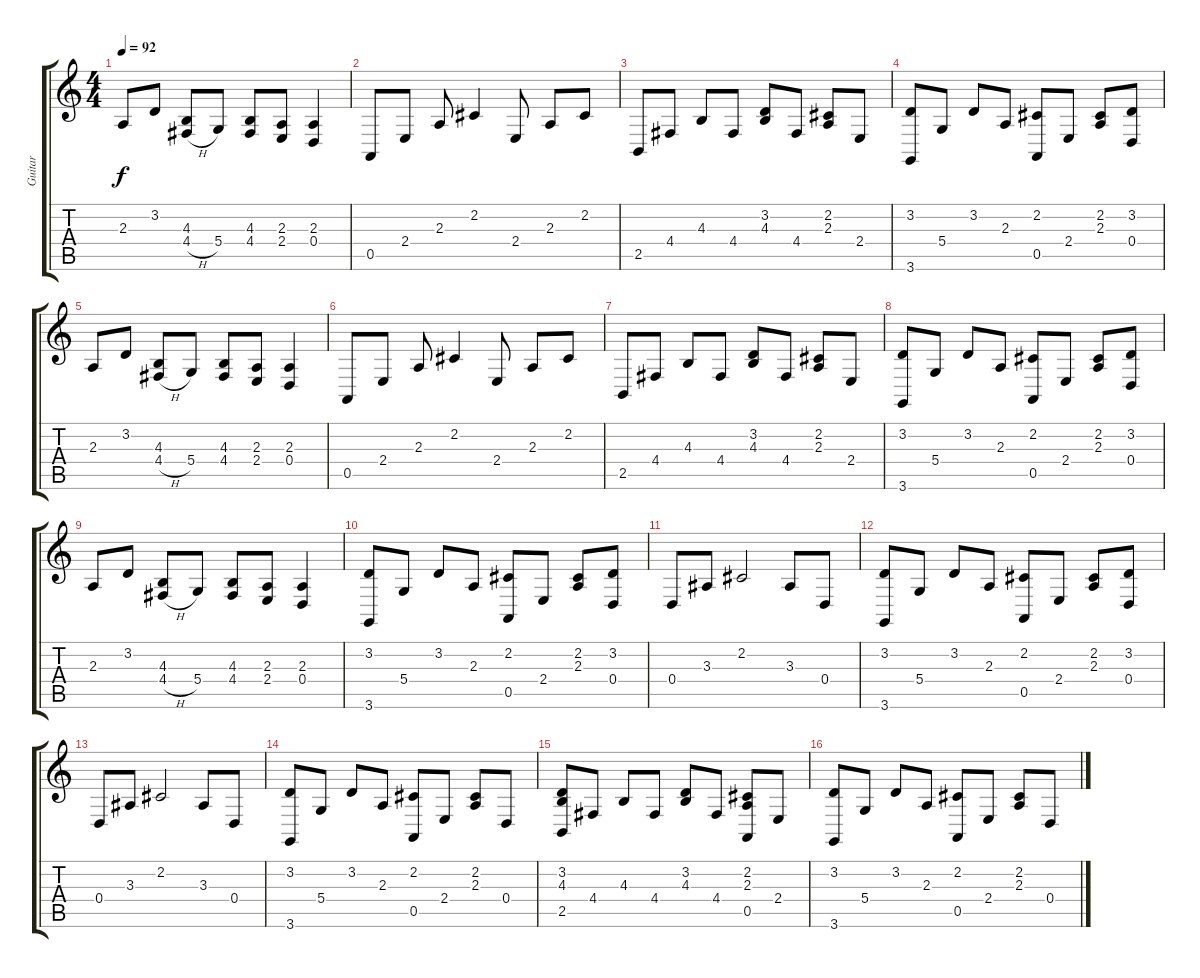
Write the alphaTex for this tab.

\track ("Guitar" "Guitar") {instrument acousticgrandpiano}
\staff {score tabs}
\tuning (E4 B3 G3 D3 A2 E2) {hide}
\ts (4 4)
\tempo 92
\clef g2
\ks c
2.3.8{dy f} 3.2.8 (4.3 4.4{h}).8 5.4.8 (4.3 4.4).8 (2.3 2.4).8 (2.3 0.4).4 |
0.5.8 2.4.8 2.3.8 2.2.4 2.4.8 2.3.8 2.2.8 |
2.5.8 4.4.8 4.3.8 4.4.8 (3.2 4.3).8 4.4.8 (2.2 2.3).8 2.4.8 |
(3.2 3.6).8 5.4.8 3.2.8 2.3.8 (2.2 0.5).8 2.4.8 (2.2 2.3).8 (3.2 0.4).8 |
2.3.8 3.2.8 (4.3 4.4{h}).8 5.4.8 (4.3 4.4).8 (2.3 2.4).8 (2.3 0.4).4 |
0.5.8 2.4.8 2.3.8 2.2.4 2.4.8 2.3.8 2.2.8 |
2.5.8 4.4.8 4.3.8 4.4.8 (3.2 4.3).8 4.4.8 (2.2 2.3).8 2.4.8 |
(3.2 3.6).8 5.4.8 3.2.8 2.3.8 (2.2 0.5).8 2.4.8 (2.2 2.3).8 (3.2 0.4).8 |
2.3.8 3.2.8 (4.3 4.4{h}).8 5.4.8 (4.3 4.4).8 (2.3 2.4).8 (2.3 0.4).4 |
(3.2 3.6).8 5.4.8 3.2.8 2.3.8 (2.2 0.5).8 2.4.8 (2.2 2.3).8 (3.2 0.4).8 |
0.4.8 3.3.8 2.2.2 3.3.8 0.4.8 |
(3.2 3.6).8 5.4.8 3.2.8 2.3.8 (2.2 0.5).8 2.4.8 (2.2 2.3).8 (3.2 0.4).8 |
0.4.8 3.3.8 2.2.2 3.3.8 0.4.8 |
(3.2 3.6).8 5.4.8 3.2.8 2.3.8 (2.2 0.5).8 2.4.8 (2.2 2.3).8 0.4.8 |
(3.2 4.3 2.5).8 4.4.8 4.3.8 4.4.8 (3.2 4.3).8 4.4.8 (2.2 2.3 0.5).8 2.4.8 |
(3.2 3.6).8 5.4.8 3.2.8 2.3.8 (2.2 0.5).8 2.4.8 (2.2 2.3).8 0.4.8
